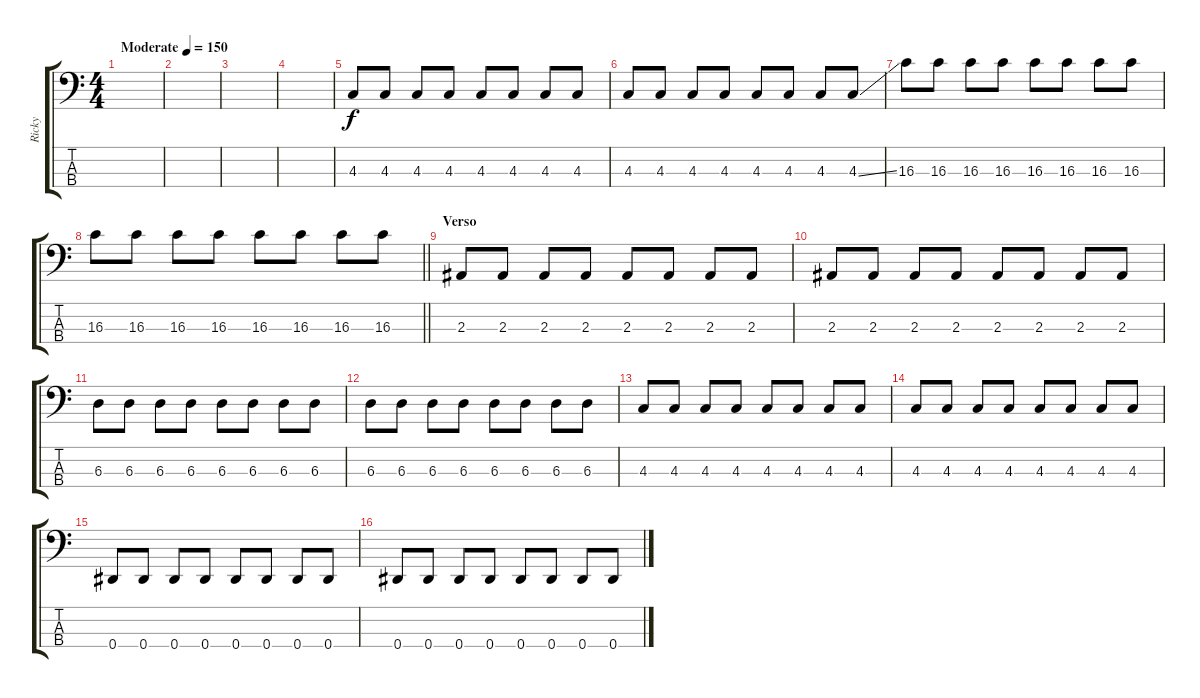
\track ("Ricky" "Ricky") {instrument electricbasspick}
\staff {score tabs}
\tuning (Gb2 Db2 Ab1 Eb1) {hide}
\ts (4 4)
\tempo (150 "Moderate")
\clef f4
\ks c
|
|
|
|
4.3.8 4.3.8 4.3.8 4.3.8 4.3.8 4.3.8 4.3.8 4.3.8 |
4.3.8 4.3.8 4.3.8 4.3.8 4.3.8 4.3.8 4.3.8 4.3{ss}.8 |
16.3.8 16.3.8 16.3.8 16.3.8 16.3.8 16.3.8 16.3.8 16.3.8 |
\barLineRight lightlight
16.3.8 16.3.8 16.3.8 16.3.8 16.3.8 16.3.8 16.3.8 16.3.8 |
\section ("" "Verso")
2.3.8 2.3.8 2.3.8 2.3.8 2.3.8 2.3.8 2.3.8 2.3.8 |
2.3.8 2.3.8 2.3.8 2.3.8 2.3.8 2.3.8 2.3.8 2.3.8 |
6.3.8 6.3.8 6.3.8 6.3.8 6.3.8 6.3.8 6.3.8 6.3.8 |
6.3.8 6.3.8 6.3.8 6.3.8 6.3.8 6.3.8 6.3.8 6.3.8 |
4.3.8 4.3.8 4.3.8 4.3.8 4.3.8 4.3.8 4.3.8 4.3.8 |
4.3.8 4.3.8 4.3.8 4.3.8 4.3.8 4.3.8 4.3.8 4.3.8 |
0.4.8 0.4.8 0.4.8 0.4.8 0.4.8 0.4.8 0.4.8 0.4.8 |
0.4.8 0.4.8 0.4.8 0.4.8 0.4.8 0.4.8 0.4.8 0.4.8
